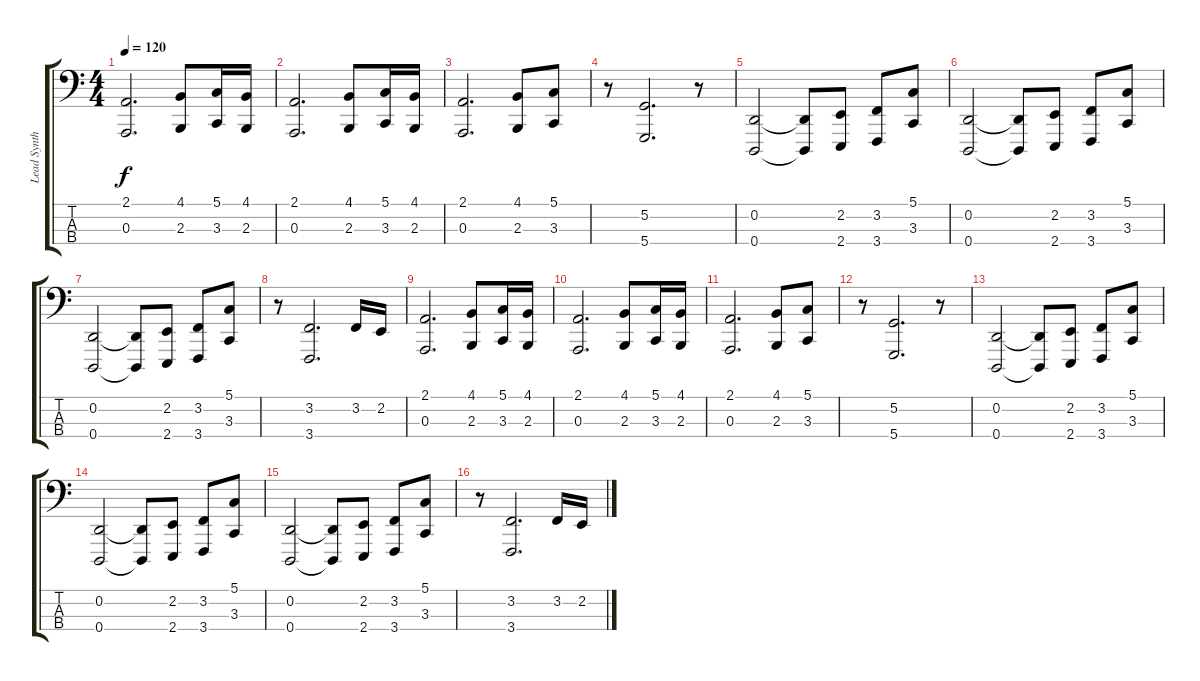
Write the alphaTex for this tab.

\track ("Lead Synth #2" "Lead Synth") {instrument synthbrass1}
\staff {score tabs}
\tuning (G2 D2 A1 D1) {hide}
\ts (4 4)
\tempo 120
\clef f4
\ks c
(2.1 0.3).2{d dy f} (4.1 2.3).8 (5.1 3.3).16 (4.1 2.3).16 |
(2.1 0.3).2{d} (4.1 2.3).8 (5.1 3.3).16 (4.1 2.3).16 |
(2.1 0.3).2{d} (4.1 2.3).8 (5.1 3.3).8 |
r.8 (5.2 5.4).2{d} r.8 |
(0.2 0.4).2 (0.2{t} 0.4{t}).8 (2.2 2.4).8 (3.2 3.4).8 (5.1 3.3).8 |
(0.2 0.4).2 (0.2{t} 0.4{t}).8 (2.2 2.4).8 (3.2 3.4).8 (5.1 3.3).8 |
(0.2 0.4).2 (0.2{t} 0.4{t}).8 (2.2 2.4).8 (3.2 3.4).8 (5.1 3.3).8 |
r.8 (3.2 3.4).2{d} 3.2.16 2.2.16 |
(2.1 0.3).2{d balance 16} (4.1 2.3).8 (5.1 3.3).16 (4.1 2.3).16 |
(2.1 0.3).2{d} (4.1 2.3).8 (5.1 3.3).16 (4.1 2.3).16 |
(2.1 0.3).2{d} (4.1 2.3).8 (5.1 3.3).8 |
r.8 (5.2 5.4).2{d} r.8 |
(0.2 0.4).2 (0.2{t} 0.4{t}).8 (2.2 2.4).8 (3.2 3.4).8 (5.1 3.3).8 |
(0.2 0.4).2 (0.2{t} 0.4{t}).8 (2.2 2.4).8 (3.2 3.4).8 (5.1 3.3).8 |
(0.2 0.4).2 (0.2{t} 0.4{t}).8 (2.2 2.4).8 (3.2 3.4).8 (5.1 3.3).8 |
r.8 (3.2 3.4).2{d} 3.2.16 2.2.16
